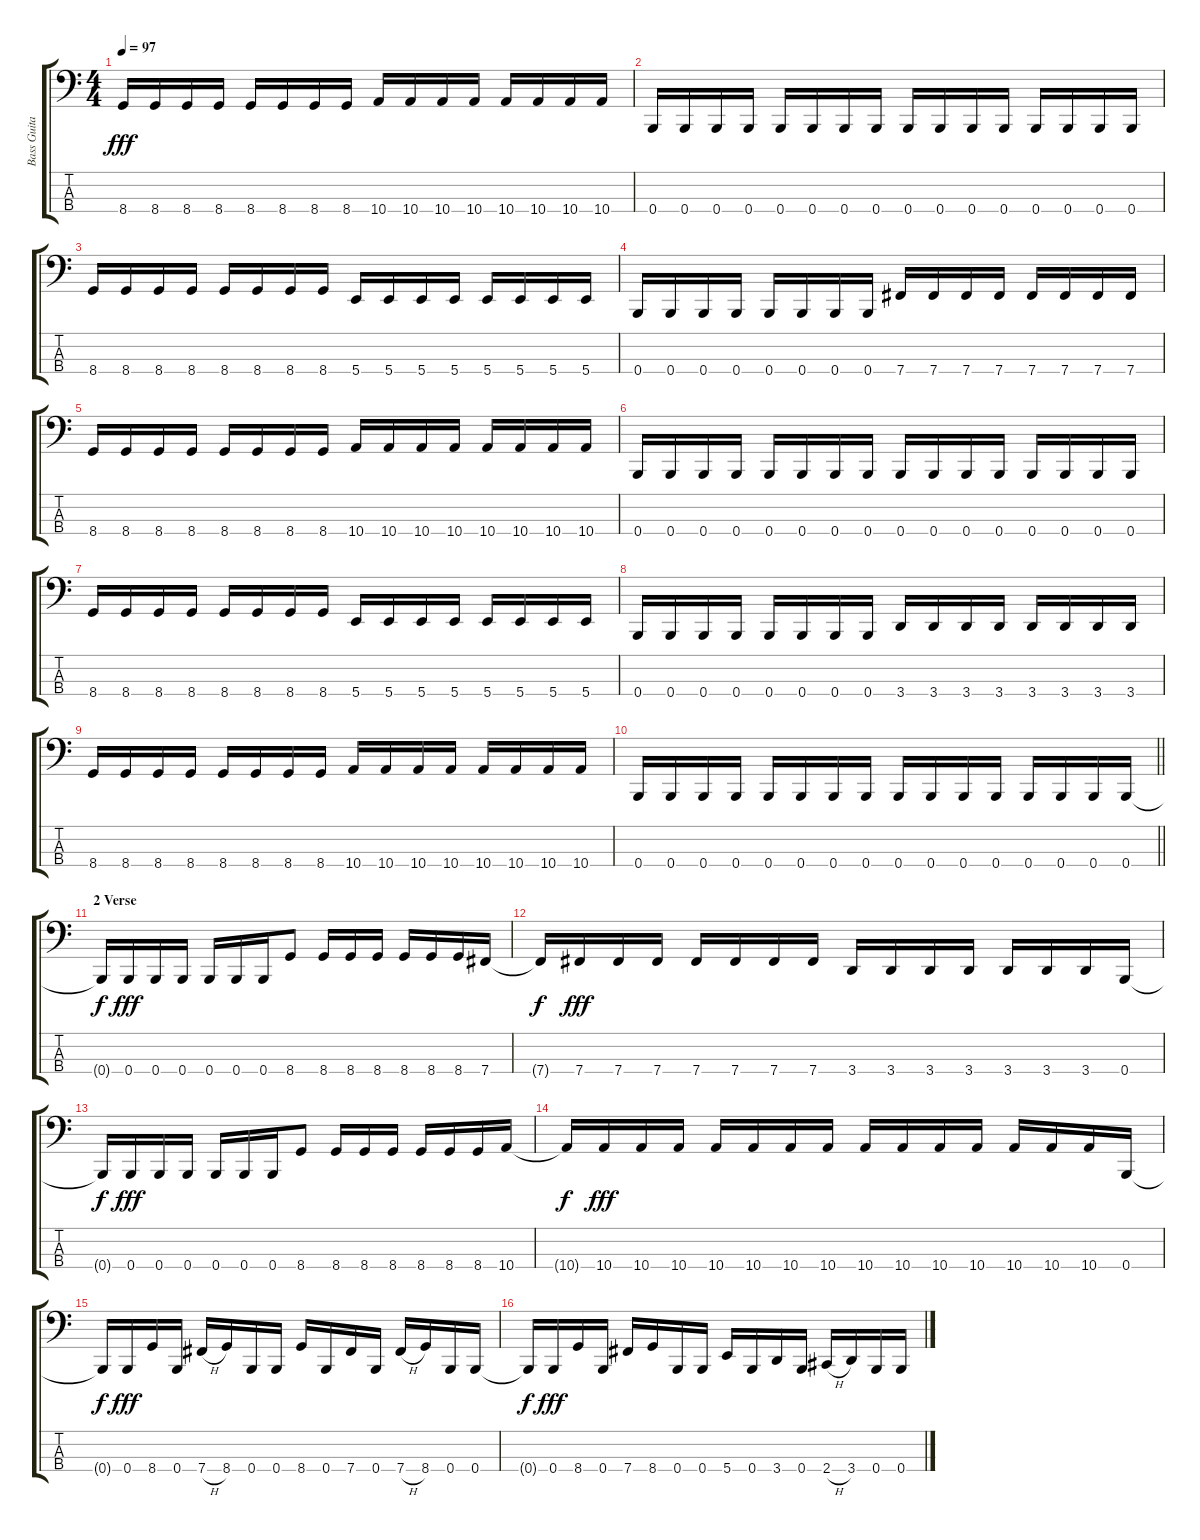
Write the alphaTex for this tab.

\track ("Bass Guitar" "Bass Guita") {instrument electricbassfinger}
\staff {score tabs}
\tuning (E2 B1 Gb1 B0) {hide}
\ts (4 4)
\tempo 97
\clef f4
\ks c
8.4.16{dy fff} 8.4.16 8.4.16 8.4.16 8.4.16 8.4.16 8.4.16 8.4.16 10.4.16 10.4.16 10.4.16 10.4.16 10.4.16 10.4.16 10.4.16 10.4.16 |
0.4.16 0.4.16 0.4.16 0.4.16 0.4.16 0.4.16 0.4.16 0.4.16 0.4.16 0.4.16 0.4.16 0.4.16 0.4.16 0.4.16 0.4.16 0.4.16 |
8.4.16 8.4.16 8.4.16 8.4.16 8.4.16 8.4.16 8.4.16 8.4.16 5.4.16 5.4.16 5.4.16 5.4.16 5.4.16 5.4.16 5.4.16 5.4.16 |
0.4.16 0.4.16 0.4.16 0.4.16 0.4.16 0.4.16 0.4.16 0.4.16 7.4.16 7.4.16 7.4.16 7.4.16 7.4.16 7.4.16 7.4.16 7.4.16 |
8.4.16 8.4.16 8.4.16 8.4.16 8.4.16 8.4.16 8.4.16 8.4.16 10.4.16 10.4.16 10.4.16 10.4.16 10.4.16 10.4.16 10.4.16 10.4.16 |
0.4.16 0.4.16 0.4.16 0.4.16 0.4.16 0.4.16 0.4.16 0.4.16 0.4.16 0.4.16 0.4.16 0.4.16 0.4.16 0.4.16 0.4.16 0.4.16 |
8.4.16 8.4.16 8.4.16 8.4.16 8.4.16 8.4.16 8.4.16 8.4.16 5.4.16 5.4.16 5.4.16 5.4.16 5.4.16 5.4.16 5.4.16 5.4.16 |
0.4.16 0.4.16 0.4.16 0.4.16 0.4.16 0.4.16 0.4.16 0.4.16 3.4.16 3.4.16 3.4.16 3.4.16 3.4.16 3.4.16 3.4.16 3.4.16 |
8.4.16 8.4.16 8.4.16 8.4.16 8.4.16 8.4.16 8.4.16 8.4.16 10.4.16 10.4.16 10.4.16 10.4.16 10.4.16 10.4.16 10.4.16 10.4.16 |
\barLineRight lightlight
0.4.16 0.4.16 0.4.16 0.4.16 0.4.16 0.4.16 0.4.16 0.4.16 0.4.16 0.4.16 0.4.16 0.4.16 0.4.16 0.4.16 0.4.16 0.4.16 |
\section ("" "2 Verse")
0.4{t}.16{dy f} 0.4.16{dy fff} 0.4.16 0.4.16 0.4.16 0.4.16 0.4.16 8.4.8 8.4.16 8.4.16 8.4.16 8.4.16 8.4.16 8.4.16 7.4.16 |
7.4{t}.16{dy f} 7.4.16{dy fff} 7.4.16 7.4.16 7.4.16 7.4.16 7.4.16 7.4.16 3.4.16 3.4.16 3.4.16 3.4.16 3.4.16 3.4.16 3.4.16 0.4.16 |
0.4{t}.16{dy f} 0.4.16{dy fff} 0.4.16 0.4.16 0.4.16 0.4.16 0.4.16 8.4.8 8.4.16 8.4.16 8.4.16 8.4.16 8.4.16 8.4.16 10.4.16 |
10.4{t}.16{dy f} 10.4.16{dy fff} 10.4.16 10.4.16 10.4.16 10.4.16 10.4.16 10.4.16 10.4.16 10.4.16 10.4.16 10.4.16 10.4.16 10.4.16 10.4.16 0.4.16 |
0.4{t}.16{dy f} 0.4.16{dy fff} 8.4.16 0.4.16 7.4{h}.16 8.4.16 0.4.16 0.4.16 8.4.16 0.4.16 7.4.16 0.4.16 7.4{h}.16 8.4.16 0.4.16 0.4.16 |
0.4{t}.16{dy f} 0.4.16{dy fff} 8.4.16 0.4.16 7.4.16 8.4.16 0.4.16 0.4.16 5.4.16 0.4.16 3.4.16 0.4.16 2.4{h}.16 3.4.16 0.4.16 0.4.16
